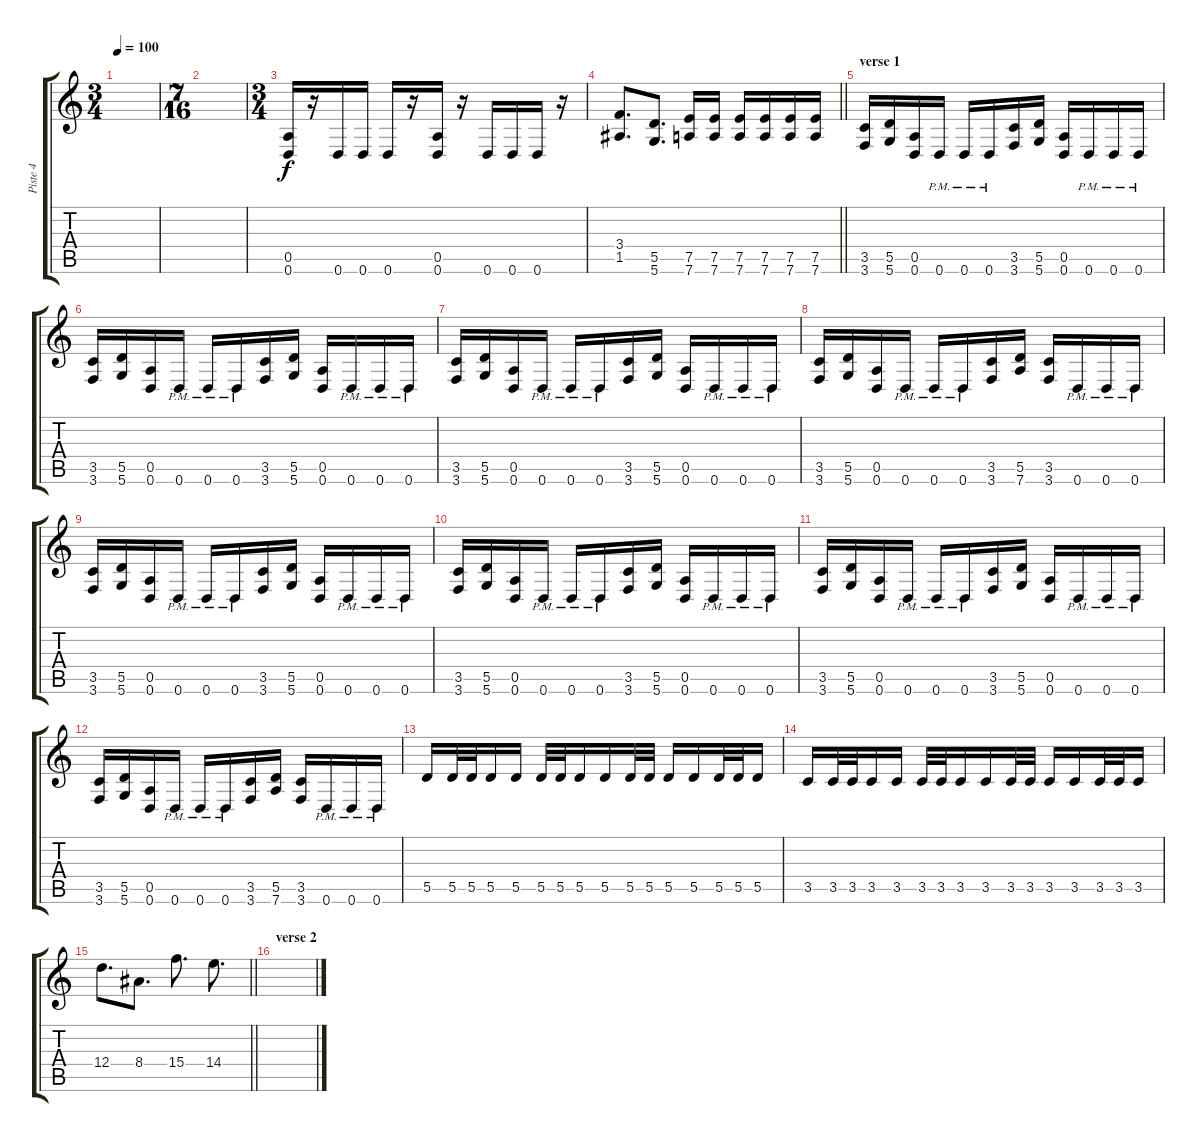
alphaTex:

\track ("Piste 4" "Piste 4") {instrument distortionguitar}
\staff {score tabs}
\tuning (E4 B3 G3 D3 A2 D2) {hide}
\ts (3 4)
\tempo 100
\clef g2
\ks c
|
\ts (7 16)
|
\ts (3 4)
(0.5 0.6).16 r.16 0.6.16 0.6.16 0.6.16 r.16 (0.5 0.6).16 r.16 0.6.16 0.6.16 0.6.16 r.16 |
\barLineRight lightlight
(3.4 1.5).8{d} (5.5 5.6).8{d} (7.5 7.6).16 (7.5 7.6).16 (7.5 7.6).16 (7.5 7.6).16 (7.5 7.6).16 (7.5 7.6).16 |
\section ("" "verse 1")
(3.5 3.6).16 (5.5 5.6).16 (0.5 0.6).16 0.6{pm}.16 0.6{pm}.16 0.6{pm}.16 (3.5 3.6).16 (5.5 5.6).16 (0.5 0.6).16 0.6{pm}.16 0.6{pm}.16 0.6{pm}.16 |
(3.5 3.6).16 (5.5 5.6).16 (0.5 0.6).16 0.6{pm}.16 0.6{pm}.16 0.6{pm}.16 (3.5 3.6).16 (5.5 5.6).16 (0.5 0.6).16 0.6{pm}.16 0.6{pm}.16 0.6{pm}.16 |
(3.5 3.6).16 (5.5 5.6).16 (0.5 0.6).16 0.6{pm}.16 0.6{pm}.16 0.6{pm}.16 (3.5 3.6).16 (5.5 5.6).16 (0.5 0.6).16 0.6{pm}.16 0.6{pm}.16 0.6{pm}.16 |
(3.5 3.6).16 (5.5 5.6).16 (0.5 0.6).16 0.6{pm}.16 0.6{pm}.16 0.6{pm}.16 (3.5 3.6).16 (5.5 7.6).16 (3.5 3.6).16 0.6{pm}.16 0.6{pm}.16 0.6{pm}.16 |
(3.5 3.6).16 (5.5 5.6).16 (0.5 0.6).16 0.6{pm}.16 0.6{pm}.16 0.6{pm}.16 (3.5 3.6).16 (5.5 5.6).16 (0.5 0.6).16 0.6{pm}.16 0.6{pm}.16 0.6{pm}.16 |
(3.5 3.6).16 (5.5 5.6).16 (0.5 0.6).16 0.6{pm}.16 0.6{pm}.16 0.6{pm}.16 (3.5 3.6).16 (5.5 5.6).16 (0.5 0.6).16 0.6{pm}.16 0.6{pm}.16 0.6{pm}.16 |
(3.5 3.6).16 (5.5 5.6).16 (0.5 0.6).16 0.6{pm}.16 0.6{pm}.16 0.6{pm}.16 (3.5 3.6).16 (5.5 5.6).16 (0.5 0.6).16 0.6{pm}.16 0.6{pm}.16 0.6{pm}.16 |
(3.5 3.6).16 (5.5 5.6).16 (0.5 0.6).16 0.6{pm}.16 0.6{pm}.16 0.6{pm}.16 (3.5 3.6).16 (5.5 7.6).16 (3.5 3.6).16 0.6{pm}.16 0.6{pm}.16 0.6{pm}.16 |
5.5.16 5.5.32 5.5.32 5.5.16 5.5.16 5.5.32 5.5.32 5.5.16 5.5.16 5.5.32 5.5.32 5.5.16 5.5.16 5.5.32 5.5.32 5.5.16 |
3.5.16 3.5.32 3.5.32 3.5.16 3.5.16 3.5.32 3.5.32 3.5.16 3.5.16 3.5.32 3.5.32 3.5.16 3.5.16 3.5.32 3.5.32 3.5.16 |
\barLineRight lightlight
12.4.8{d} 8.4.8{d} 15.4.8{d} 14.4.8{d} |
\section ("" "verse 2")
